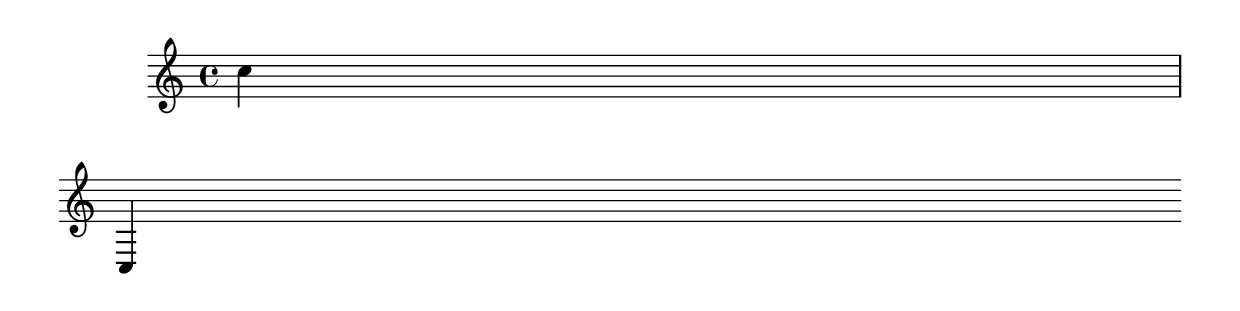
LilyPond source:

\version "2.12.3"

melody = {
\bar "|:"  c''4 \bar ":|"  \break
\bar "|" c |
}

\score{

<<
\new Voice = "one" {
  \melody
}
>>
\layout { }
}
